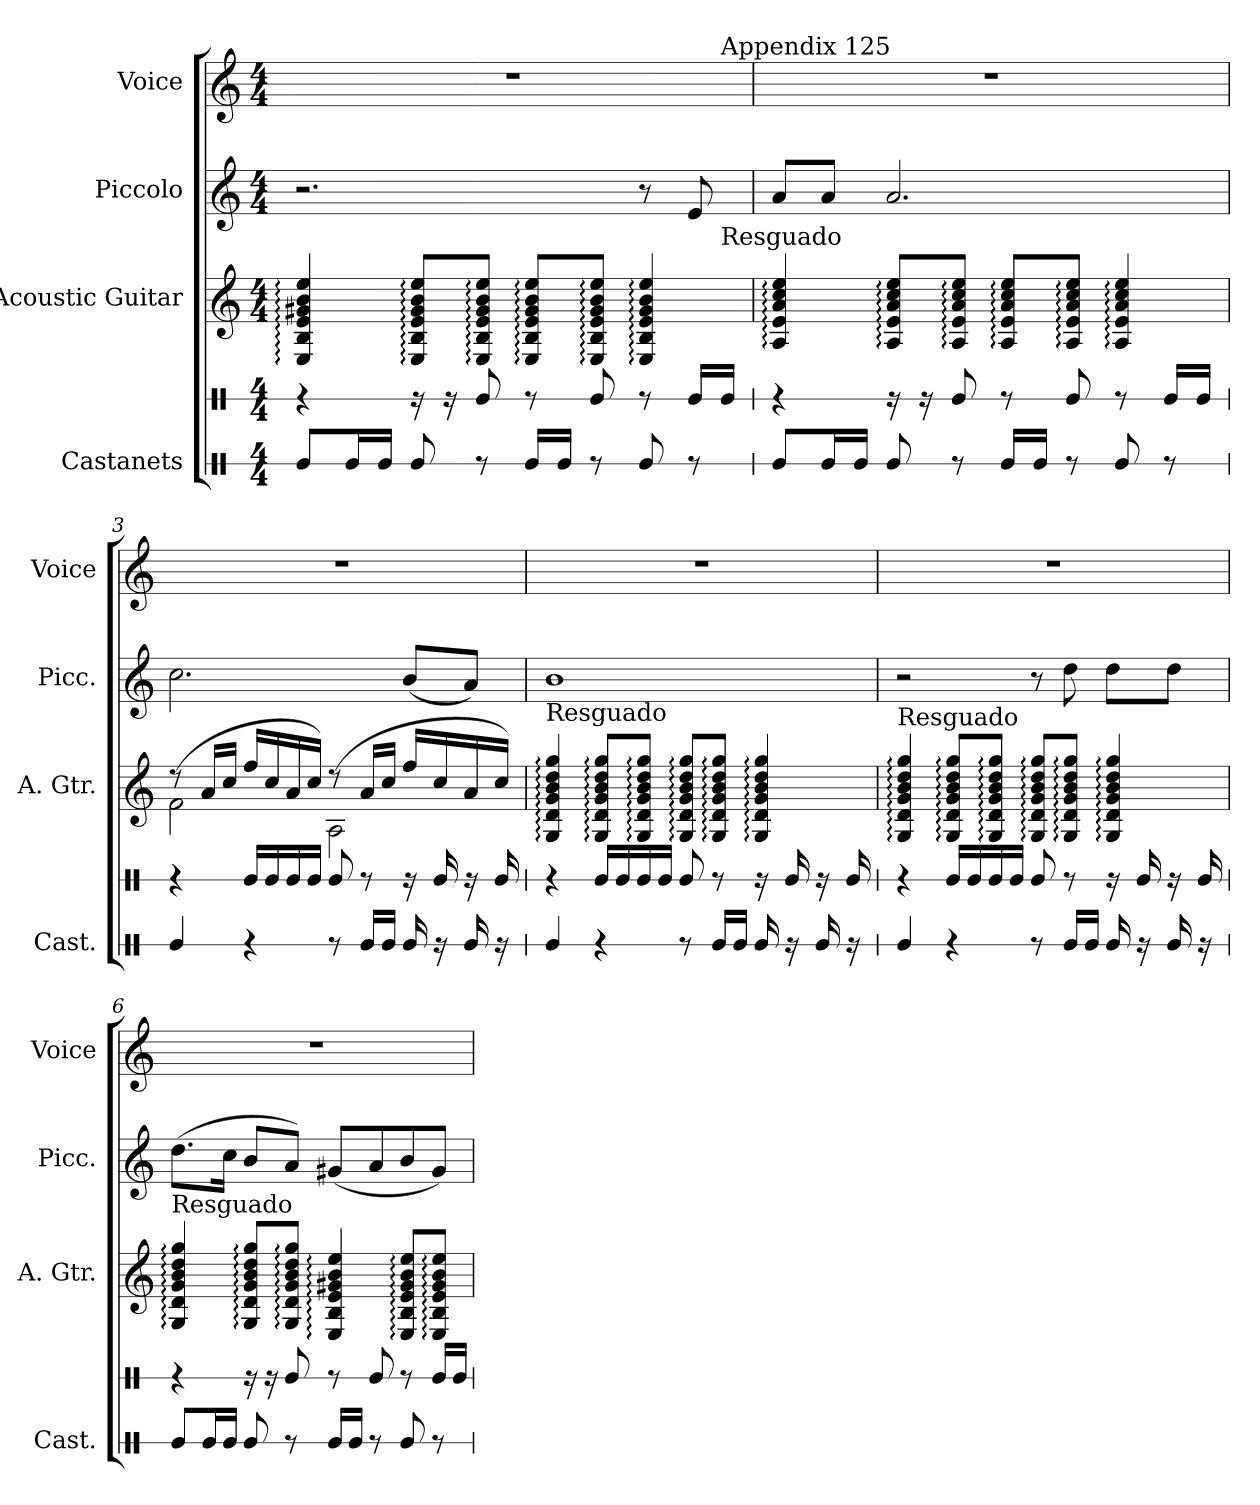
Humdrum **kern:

**kern	**kern	**kern	**kern	**kern
*part4	*part4	*part3	*part2	*part1
*staff5	*staff4	*staff3	*staff2	*staff1
*I"Castanets	*	*I"Acoustic Guitar	*I"Piccolo	*I"Voice
*I'Cast.	*	*I'A. Gtr.	*I'Picc.	*I'Voice
!!LO:PB:g=z
*stria1	*stria1	*	*	*
*clefX	*clefX	*clefG2	*clefG2	*clefG2
*	*	*ITrd7c12	*ITrd-7c-12	*
*k[]	*k[]	*k[]	*k[]	*k[]
*C:	*C:	*C:	*C:	*C:
*M4/4	*M4/4	*M4/4	*M4/4	*M4/4
*MM96	*MM96	*MM96	*MM96	*MM96
=1	=1	=1	=1	=1
!	!	!LO:TX:a:t=Resguado	!	!
*	*	*^	*	*^
8Rei/L	4r	4EEi/: 4BBi: 4Ei: 4G#Xi: 4Bi: 4ei:	2...ryy	2.r	1r	2...ryy
16Rei/L	.	.	.	.	.	.
16Rei/JJ	.	.	.	.	.	.
8Rei/	16r	8EEi/: 8BBi: 8Ei: 8G#i: 8Bi: 8ei:L	.	.	.	.
.	16r	.	.	.	.	.
8r	8Rei/	8EEi/: 8BBi: 8Ei: 8G#i: 8Bi: 8ei:J	.	.	.	.
16Rei/LL	8r	8EEi/: 8BBi: 8Ei: 8G#i: 8Bi: 8ei:L	.	.	.	.
16Rei/JJ	.	.	.	.	.	.
8r	8Rei/	8EEi/: 8BBi: 8Ei: 8G#i: 8Bi: 8ei:J	.	.	.	.
8Rei/	8r	4EEi/: 4BBi: 4Ei: 4G#i: 4Bi: 4ei:	.	8r	.	.
8r	16Rei/LL	.	.	8eei/	.	.
!	!	!	!	!	!	!LO:TX:a:t=Appendix 125
!	!	!	!LO:TX:a:t=Resguado	!	!	!
.	16Rei/JJ	.	16ryy	.	.	16ryy
*	*	*v	*v	*	*v	*v
=2	=2	=2	=2	=2
8Rei/L	4r	4AAi/: 4Ei: 4Ai: 4ci: 4ei:	8aai/L	1r
16Rei/L	.	.	8aai/J	.
16Rei/JJ	.	.	.	.
8Rei/	16r	8AAi/: 8Ei: 8Ai: 8ci: 8ei:L	2.aai/	.
.	16r	.	.	.
8r	8Rei/	8AAi/: 8Ei: 8Ai: 8ci: 8ei:J	.	.
16Rei/LL	8r	8AAi/: 8Ei: 8Ai: 8ci: 8ei:L	.	.
16Rei/JJ	.	.	.	.
8r	8Rei/	8AAi/: 8Ei: 8Ai: 8ci: 8ei:J	.	.
8Rei/	8r	4AAi/: 4Ei: 4Ai: 4ci: 4ei:	.	.
8r	16Rei/LL	.	.	.
.	16Rei/JJ	.	.	.
=3	=3	=3	=3	=3
*	*	*^	*	*
4Rei/	4r	(8r	2Fi\	2.ccci\	1r
.	.	16Ai/LL	.	.	.
.	.	16ci/JJ	.	.	.
4r	16Rei/LL	16fi/LL	.	.	.
.	16Rei/	16ci/	.	.	.
.	16Rei/	16Ai/	.	.	.
.	16Rei/JJ	16ci/JJ)	.	.	.
8r	8Rei/	(8r	2AAi\	.	.
16Rei/LL	8r	16Ai/LL	.	.	.
16Rei/JJ	.	16ci/JJ	.	.	.
16Rei/	16r	16fi/LL	.	(8bbi/L	.
16r	16Rei/	16ci/	.	.	.
16Rei/	16r	16Ai/	.	8aai/J)	.
16r	16Rei/	16ci/JJ)	.	.	.
*	*	*v	*v	*	*
!!LO:LB:g=z
=4	=4	=4	=4	=4
!	!	!	!LO:TX:b:t=Resguado	!
4Rei/	4r	4GGi/: 4Di: 4Gi: 4Bi: 4di: 4gi:	1bbi	1r
4r	16Rei/LL	8GGi/: 8Di: 8Gi: 8Bi: 8di: 8gi:L	.	.
.	16Rei/	.	.	.
.	16Rei/	8GGi/: 8Di: 8Gi: 8Bi: 8di: 8gi:J	.	.
.	16Rei/JJ	.	.	.
8r	8Rei/	8GGi/: 8Di: 8Gi: 8Bi: 8di: 8gi:L	.	.
16Rei/LL	8r	8GGi/: 8Di: 8Gi: 8Bi: 8di: 8gi:J	.	.
16Rei/JJ	.	.	.	.
16Rei/	16r	4GGi/: 4Di: 4Gi: 4Bi: 4di: 4gi:	.	.
16r	16Rei/	.	.	.
16Rei/	16r	.	.	.
16r	16Rei/	.	.	.
=5	=5	=5	=5	=5
!	!	!LO:TX:a:t=Resguado	!	!
4Rei/	4r	4GGi/: 4Di: 4Gi: 4Bi: 4di: 4gi:	2r	1r
4r	16Rei/LL	8GGi/: 8Di: 8Gi: 8Bi: 8di: 8gi:L	.	.
.	16Rei/	.	.	.
.	16Rei/	8GGi/: 8Di: 8Gi: 8Bi: 8di: 8gi:J	.	.
.	16Rei/JJ	.	.	.
8r	8Rei/	8GGi/: 8Di: 8Gi: 8Bi: 8di: 8gi:L	8r	.
16Rei/LL	8r	8GGi/: 8Di: 8Gi: 8Bi: 8di: 8gi:J	8dddi\	.
16Rei/JJ	.	.	.	.
16Rei/	16r	4GGi/: 4Di: 4Gi: 4Bi: 4di: 4gi:	8dddi\L	.
16r	16Rei/	.	.	.
16Rei/	16r	.	8dddi\J	.
16r	16Rei/	.	.	.
=6	=6	=6	=6	=6
!	!	!LO:TX:a:t=Resguado	!	!
8Rei/L	4r	4GGi/: 4Di: 4Gi: 4Bi: 4di: 4gi:	(8.dddi\L	1r
16Rei/L	.	.	.	.
16Rei/JJ	.	.	16ccci\Jk	.
8Rei/	16r	8GGi/: 8Di: 8Gi: 8Bi: 8di: 8gi:L	8bbi/L	.
.	16r	.	.	.
8r	8Rei/	8GGi/: 8Di: 8Gi: 8Bi: 8di: 8gi:J	8aai/J)	.
16Rei/LL	8r	4EEi/: 4BBi: 4Ei: 4G#Xi: 4Bi: 4ei:	(8gg#Xi/L	.
16Rei/JJ	.	.	.	.
8r	8Rei/	.	8aai/	.
8Rei/	8r	8EEi/: 8BBi: 8Ei: 8G#i: 8Bi: 8ei:L	8bbi/	.
8r	16Rei/LL	8EEi/: 8BBi: 8Ei: 8G#i: 8Bi: 8ei:J	8gg#i/J)	.
.	16Rei/JJ	.	.	.
=	=	=	=	=
*-	*-	*-	*-	*-
